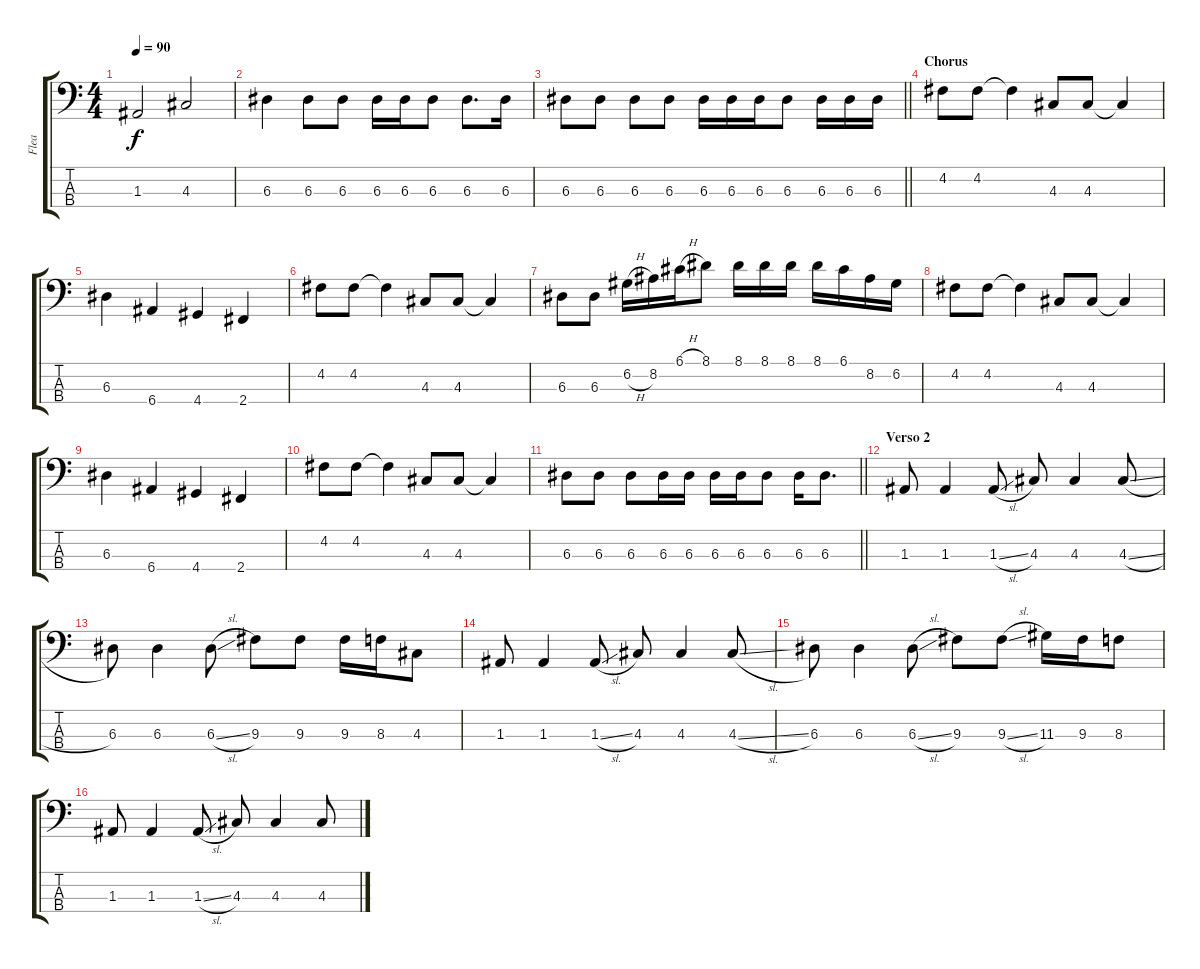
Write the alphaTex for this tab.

\track ("Flea" "Flea") {instrument electricbassfinger}
\staff {score tabs}
\tuning (G2 D2 A1 E1) {hide}
\ts (4 4)
\tempo 90
\clef f4
\ks c
1.3.2{dy f} 4.3.2 |
6.3.4 6.3.8 6.3.8 6.3.16 6.3.16 6.3.8 6.3.8{d} 6.3.16 |
\barLineRight lightlight
6.3.8 6.3.8 6.3.8 6.3.8 6.3.16 6.3.16 6.3.16 6.3.8 6.3.16 6.3.16 6.3.16 |
\section ("" "Chorus")
4.2.8 4.2.8 4.2{t}.4 4.3.8 4.3.8 4.3{t}.4 |
6.3.4 6.4.4 4.4.4 2.4.4 |
4.2.8 4.2.8 4.2{t}.4 4.3.8 4.3.8 4.3{t}.4 |
6.3.8 6.3.8 6.2{h}.16 8.2.16 6.1{h}.16 8.1.8 8.1.16 8.1.16 8.1.16 8.1.16 6.1.16 8.2.16 6.2.16 |
4.2.8 4.2.8 4.2{t}.4 4.3.8 4.3.8 4.3{t}.4 |
6.3.4 6.4.4 4.4.4 2.4.4 |
4.2.8 4.2.8 4.2{t}.4 4.3.8 4.3.8 4.3{t}.4 |
\barLineRight lightlight
6.3.8 6.3.8 6.3.8 6.3.16 6.3.16 6.3.16 6.3.16 6.3.8 6.3.16 6.3.8{d} |
\section ("" "Verso 2")
1.3.8 1.3.4 1.3{sl}.8 4.3.8 4.3.4 4.3{sl}.8 |
6.3.8 6.3.4 6.3{sl}.8 9.3.8 9.3.8 9.3.16 8.3.16 4.3.8 |
1.3.8 1.3.4 1.3{sl}.8 4.3.8 4.3.4 4.3{sl}.8 |
6.3.8 6.3.4 6.3{sl}.8 9.3.8 9.3{sl}.8 11.3.16 9.3.16 8.3.8 |
1.3.8 1.3.4 1.3{sl}.8 4.3.8 4.3.4 4.3{sl}.8
